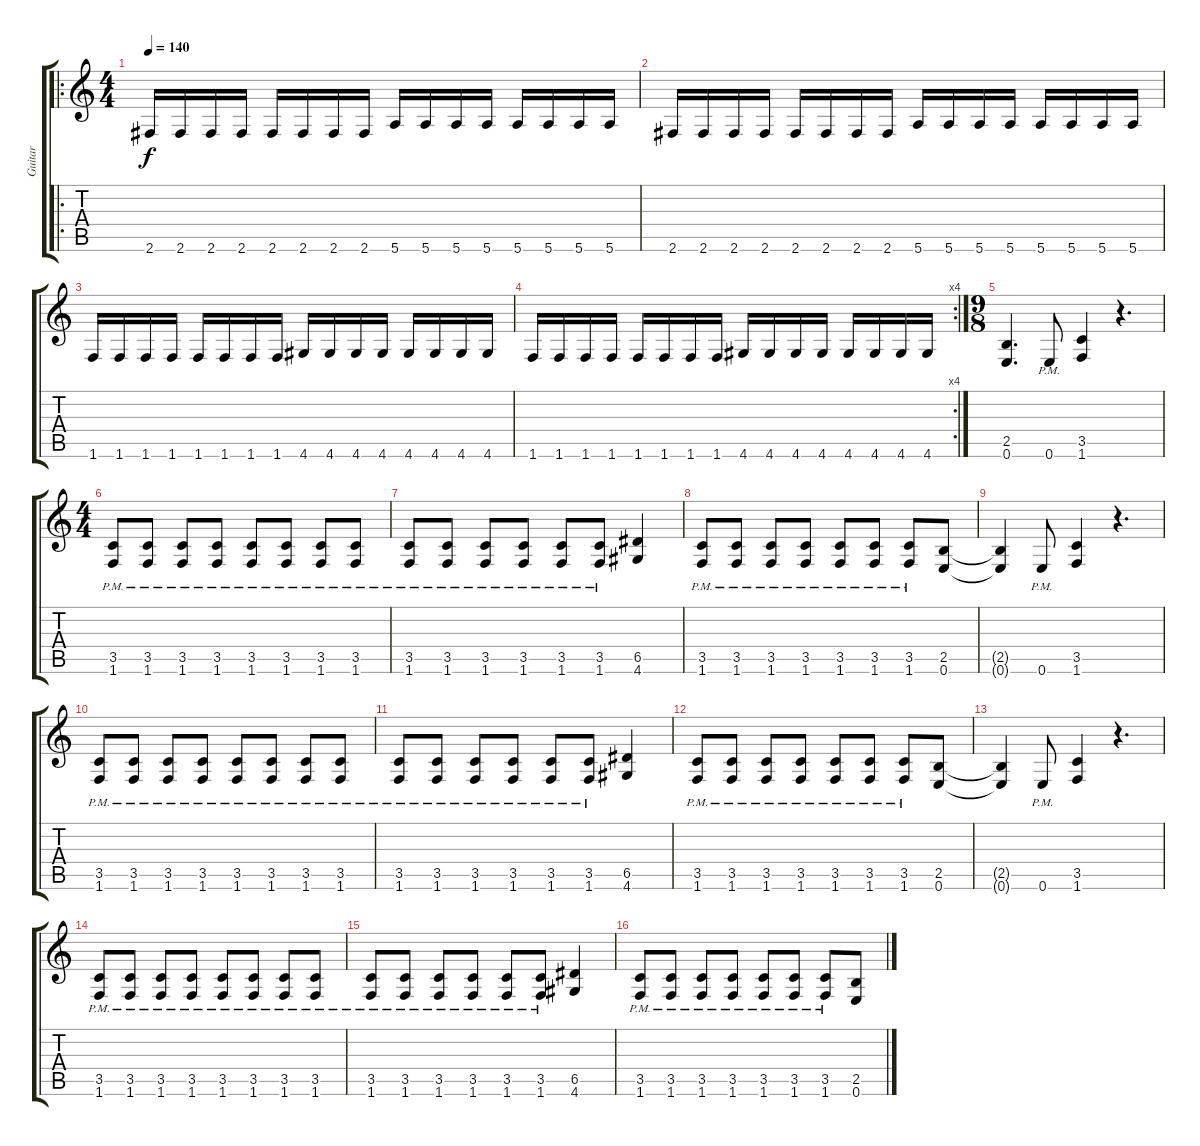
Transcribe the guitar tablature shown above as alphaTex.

\track ("Guitar" "Guitar") {instrument distortionguitar}
\staff {score tabs}
\tuning (E4 B3 G3 D3 A2 E2) {hide}
\ro
\ts (4 4)
\tempo 140
\clef g2
\ks c
2.6.16{dy f} 2.6.16 2.6.16 2.6.16 2.6.16 2.6.16 2.6.16 2.6.16 5.6.16 5.6.16 5.6.16 5.6.16 5.6.16 5.6.16 5.6.16 5.6.16 |
2.6.16 2.6.16 2.6.16 2.6.16 2.6.16 2.6.16 2.6.16 2.6.16 5.6.16 5.6.16 5.6.16 5.6.16 5.6.16 5.6.16 5.6.16 5.6.16 |
1.6.16 1.6.16 1.6.16 1.6.16 1.6.16 1.6.16 1.6.16 1.6.16 4.6.16 4.6.16 4.6.16 4.6.16 4.6.16 4.6.16 4.6.16 4.6.16 |
\rc 4
1.6.16 1.6.16 1.6.16 1.6.16 1.6.16 1.6.16 1.6.16 1.6.16 4.6.16 4.6.16 4.6.16 4.6.16 4.6.16 4.6.16 4.6.16 4.6.16 |
\ts (9 8)
(2.5 0.6).4{d} 0.6{pm}.8 (3.5 1.6).4 r.4{d} |
\ts (4 4)
(3.5{pm} 1.6{pm}).8 (3.5{pm} 1.6{pm}).8 (3.5{pm} 1.6{pm}).8 (3.5{pm} 1.6{pm}).8 (3.5{pm} 1.6{pm}).8 (3.5{pm} 1.6{pm}).8 (3.5{pm} 1.6{pm}).8 (3.5{pm} 1.6{pm}).8 |
(3.5{pm} 1.6{pm}).8 (3.5{pm} 1.6{pm}).8 (3.5{pm} 1.6{pm}).8 (3.5{pm} 1.6{pm}).8 (3.5{pm} 1.6{pm}).8 (3.5{pm} 1.6{pm}).8 (6.5 4.6).4 |
(3.5{pm} 1.6{pm}).8 (3.5{pm} 1.6{pm}).8 (3.5{pm} 1.6{pm}).8 (3.5{pm} 1.6{pm}).8 (3.5{pm} 1.6{pm}).8 (3.5{pm} 1.6{pm}).8 (3.5{pm} 1.6{pm}).8 (2.5 0.6).8 |
(2.5{t} 0.6{t}).4 0.6{pm}.8 (3.5 1.6).4 r.4{d} |
(3.5{pm} 1.6{pm}).8 (3.5{pm} 1.6{pm}).8 (3.5{pm} 1.6{pm}).8 (3.5{pm} 1.6{pm}).8 (3.5{pm} 1.6{pm}).8 (3.5{pm} 1.6{pm}).8 (3.5{pm} 1.6{pm}).8 (3.5{pm} 1.6{pm}).8 |
(3.5{pm} 1.6{pm}).8 (3.5{pm} 1.6{pm}).8 (3.5{pm} 1.6{pm}).8 (3.5{pm} 1.6{pm}).8 (3.5{pm} 1.6{pm}).8 (3.5{pm} 1.6{pm}).8 (6.5 4.6).4 |
(3.5{pm} 1.6{pm}).8 (3.5{pm} 1.6{pm}).8 (3.5{pm} 1.6{pm}).8 (3.5{pm} 1.6{pm}).8 (3.5{pm} 1.6{pm}).8 (3.5{pm} 1.6{pm}).8 (3.5{pm} 1.6{pm}).8 (2.5 0.6).8 |
(2.5{t} 0.6{t}).4 0.6{pm}.8 (3.5 1.6).4 r.4{d} |
(3.5{pm} 1.6{pm}).8 (3.5{pm} 1.6{pm}).8 (3.5{pm} 1.6{pm}).8 (3.5{pm} 1.6{pm}).8 (3.5{pm} 1.6{pm}).8 (3.5{pm} 1.6{pm}).8 (3.5{pm} 1.6{pm}).8 (3.5{pm} 1.6{pm}).8 |
(3.5{pm} 1.6{pm}).8 (3.5{pm} 1.6{pm}).8 (3.5{pm} 1.6{pm}).8 (3.5{pm} 1.6{pm}).8 (3.5{pm} 1.6{pm}).8 (3.5{pm} 1.6{pm}).8 (6.5 4.6).4 |
(3.5{pm} 1.6{pm}).8 (3.5{pm} 1.6{pm}).8 (3.5{pm} 1.6{pm}).8 (3.5{pm} 1.6{pm}).8 (3.5{pm} 1.6{pm}).8 (3.5{pm} 1.6{pm}).8 (3.5{pm} 1.6{pm}).8 (2.5 0.6).8
